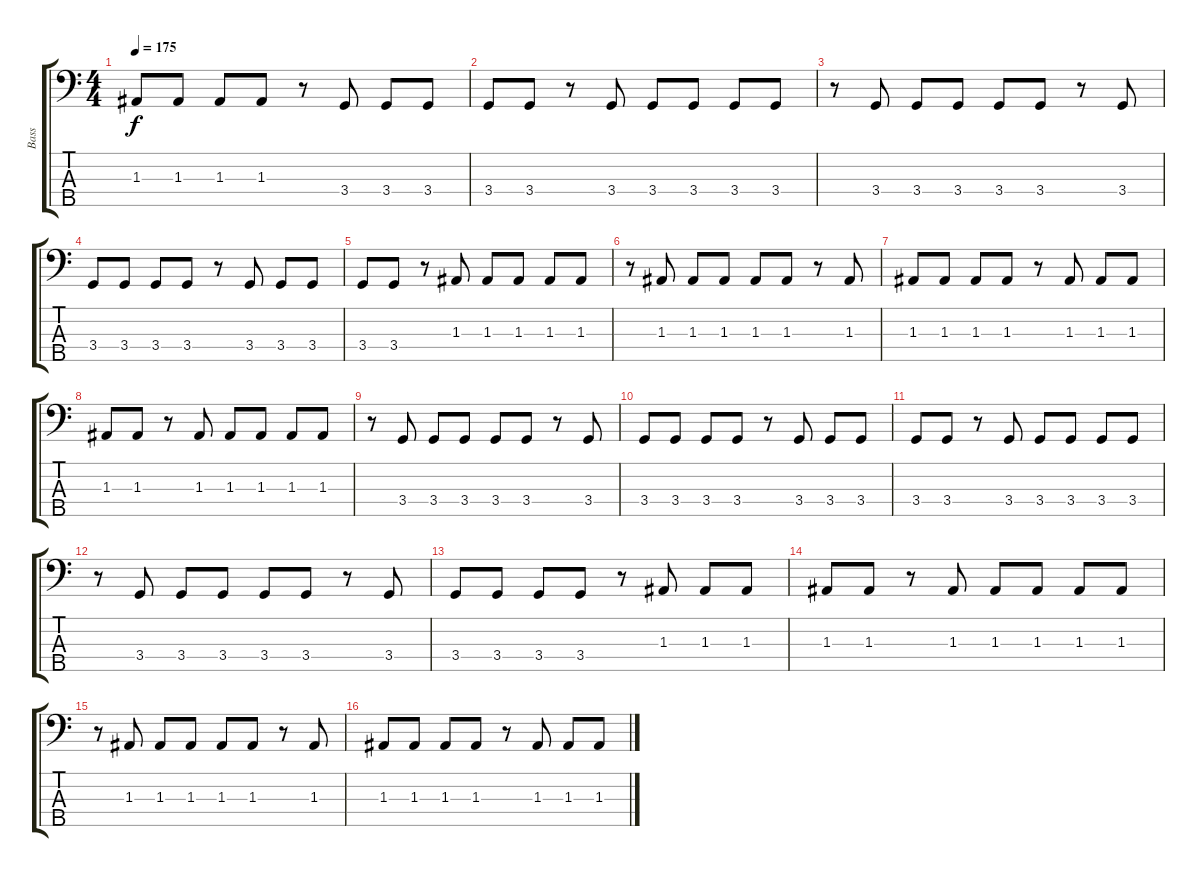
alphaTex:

\track ("Bass" "Bass") {instrument electricbasspick}
\staff {score tabs}
\tuning (G2 D2 A1 E1 B0) {hide}
\ts (4 4)
\tempo 175
\clef f4
\ks c
1.3.8{dy f} 1.3.8 1.3.8 1.3.8 r.8 3.4.8 3.4.8 3.4.8 |
3.4.8 3.4.8 r.8 3.4.8 3.4.8 3.4.8 3.4.8 3.4.8 |
r.8 3.4.8 3.4.8 3.4.8 3.4.8 3.4.8 r.8 3.4.8 |
3.4.8 3.4.8 3.4.8 3.4.8 r.8 3.4.8 3.4.8 3.4.8 |
3.4.8 3.4.8 r.8 1.3.8 1.3.8 1.3.8 1.3.8 1.3.8 |
r.8 1.3.8 1.3.8 1.3.8 1.3.8 1.3.8 r.8 1.3.8 |
1.3.8 1.3.8 1.3.8 1.3.8 r.8 1.3.8 1.3.8 1.3.8 |
1.3.8 1.3.8 r.8 1.3.8 1.3.8 1.3.8 1.3.8 1.3.8 |
r.8 3.4.8 3.4.8 3.4.8 3.4.8 3.4.8 r.8 3.4.8 |
3.4.8 3.4.8 3.4.8 3.4.8 r.8 3.4.8 3.4.8 3.4.8 |
3.4.8 3.4.8 r.8 3.4.8 3.4.8 3.4.8 3.4.8 3.4.8 |
r.8 3.4.8 3.4.8 3.4.8 3.4.8 3.4.8 r.8 3.4.8 |
3.4.8 3.4.8 3.4.8 3.4.8 r.8 1.3.8 1.3.8 1.3.8 |
1.3.8 1.3.8 r.8 1.3.8 1.3.8 1.3.8 1.3.8 1.3.8 |
r.8 1.3.8 1.3.8 1.3.8 1.3.8 1.3.8 r.8 1.3.8 |
1.3.8 1.3.8 1.3.8 1.3.8 r.8 1.3.8 1.3.8 1.3.8
